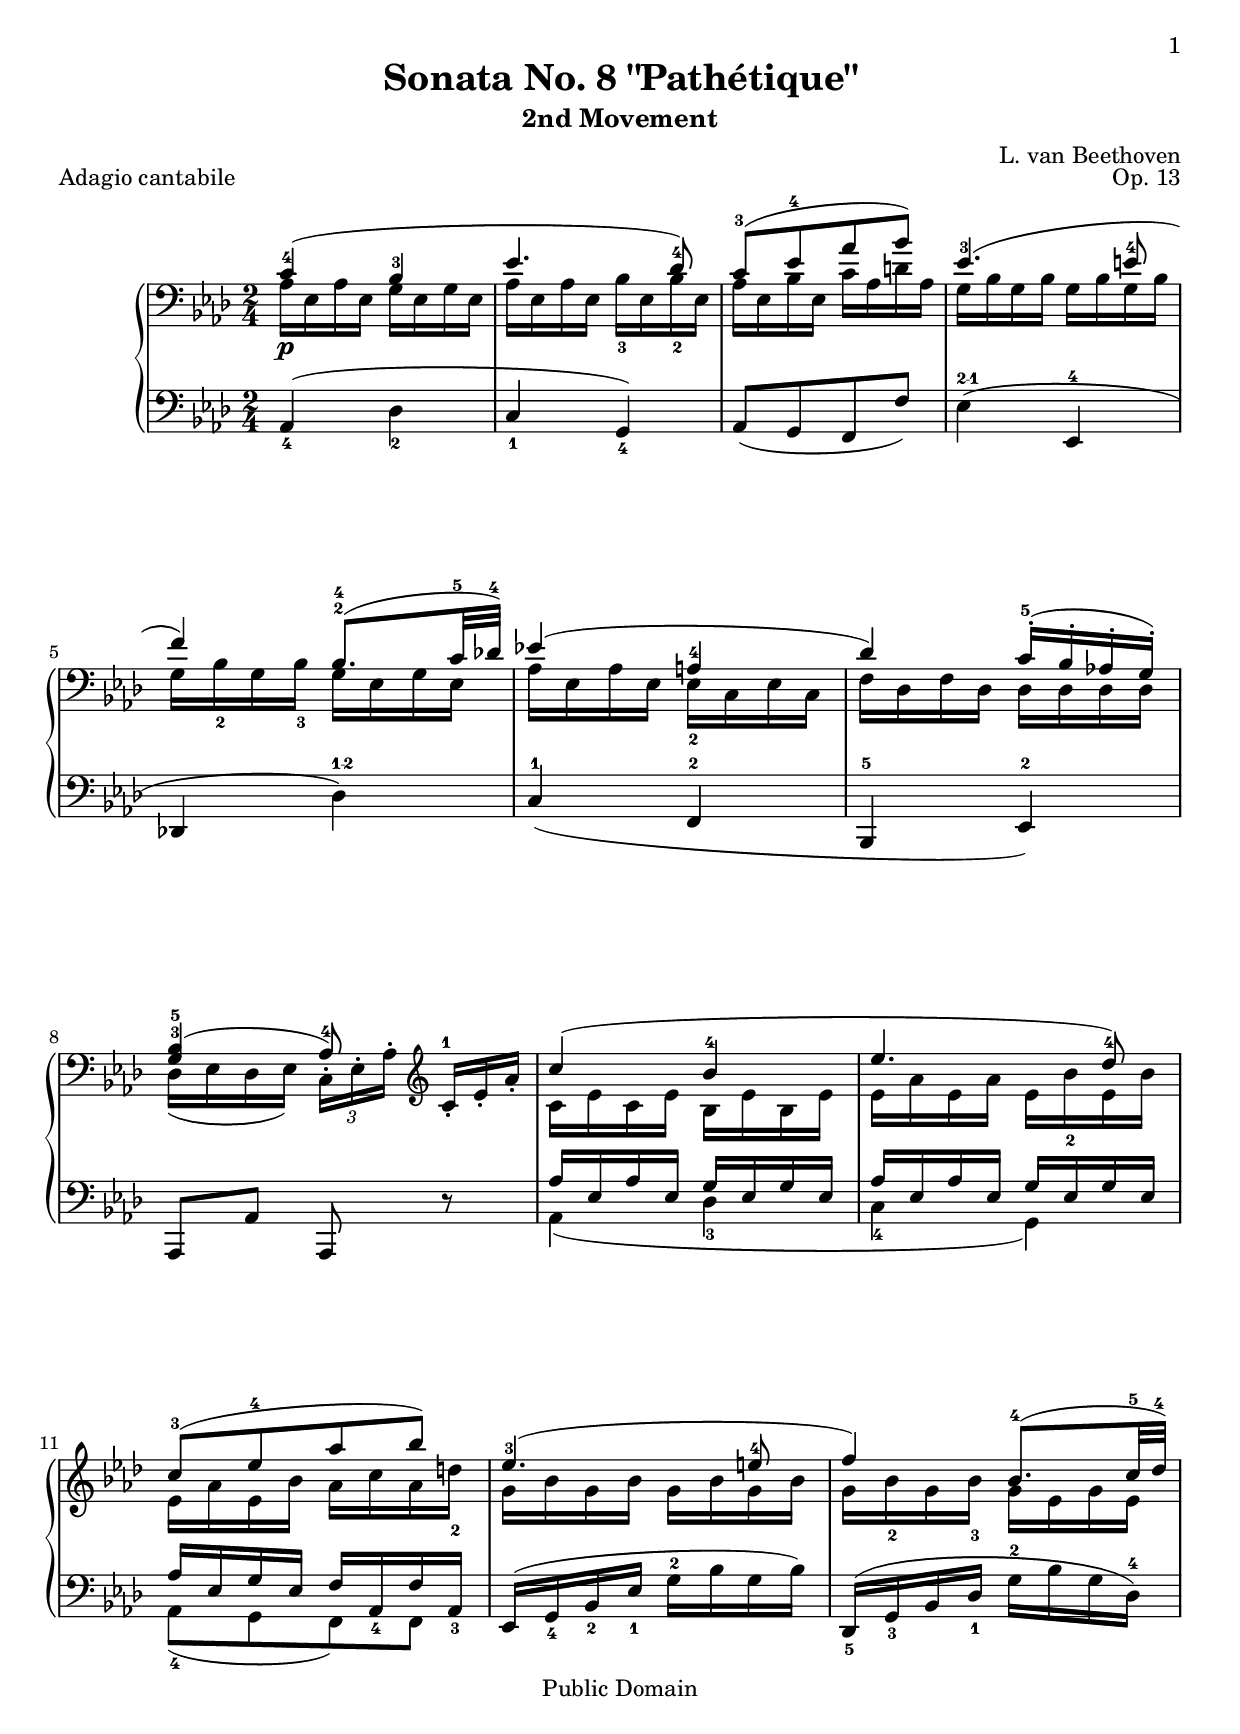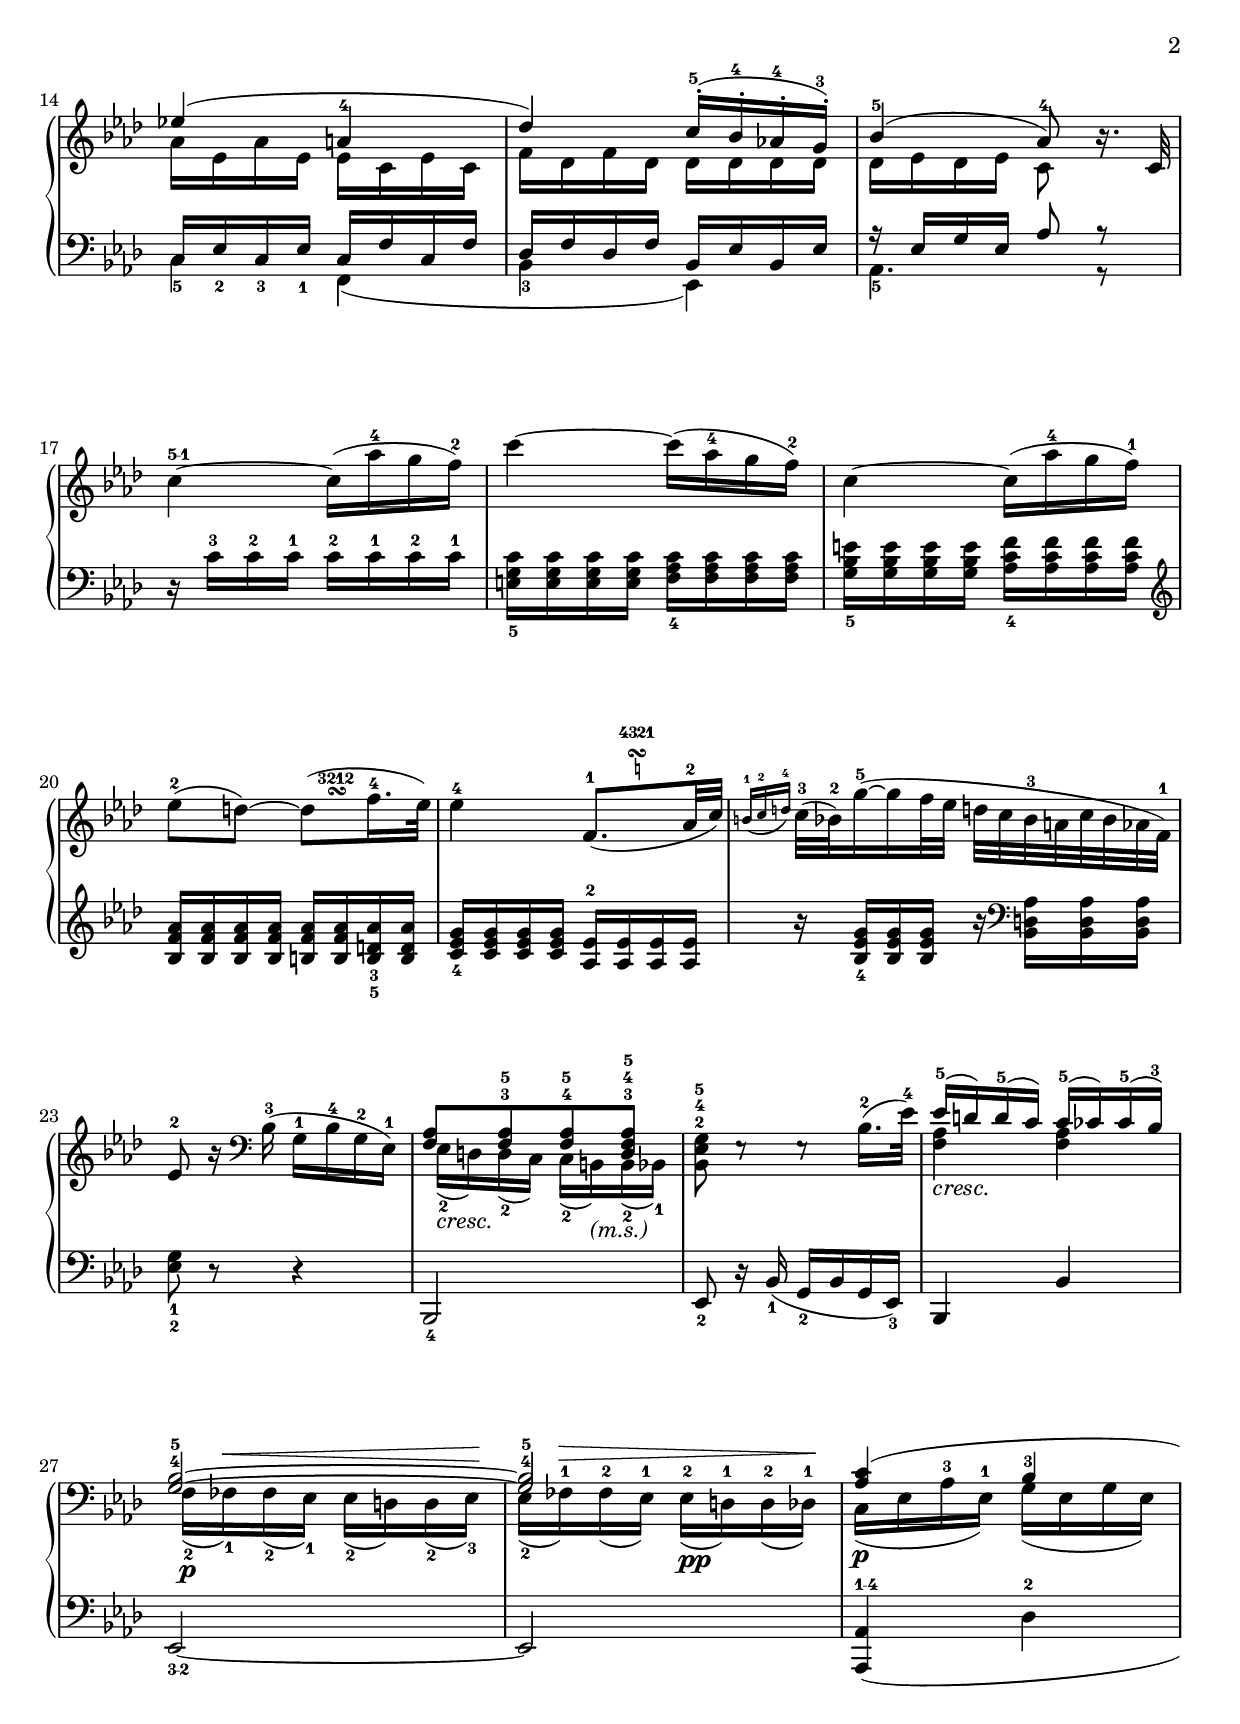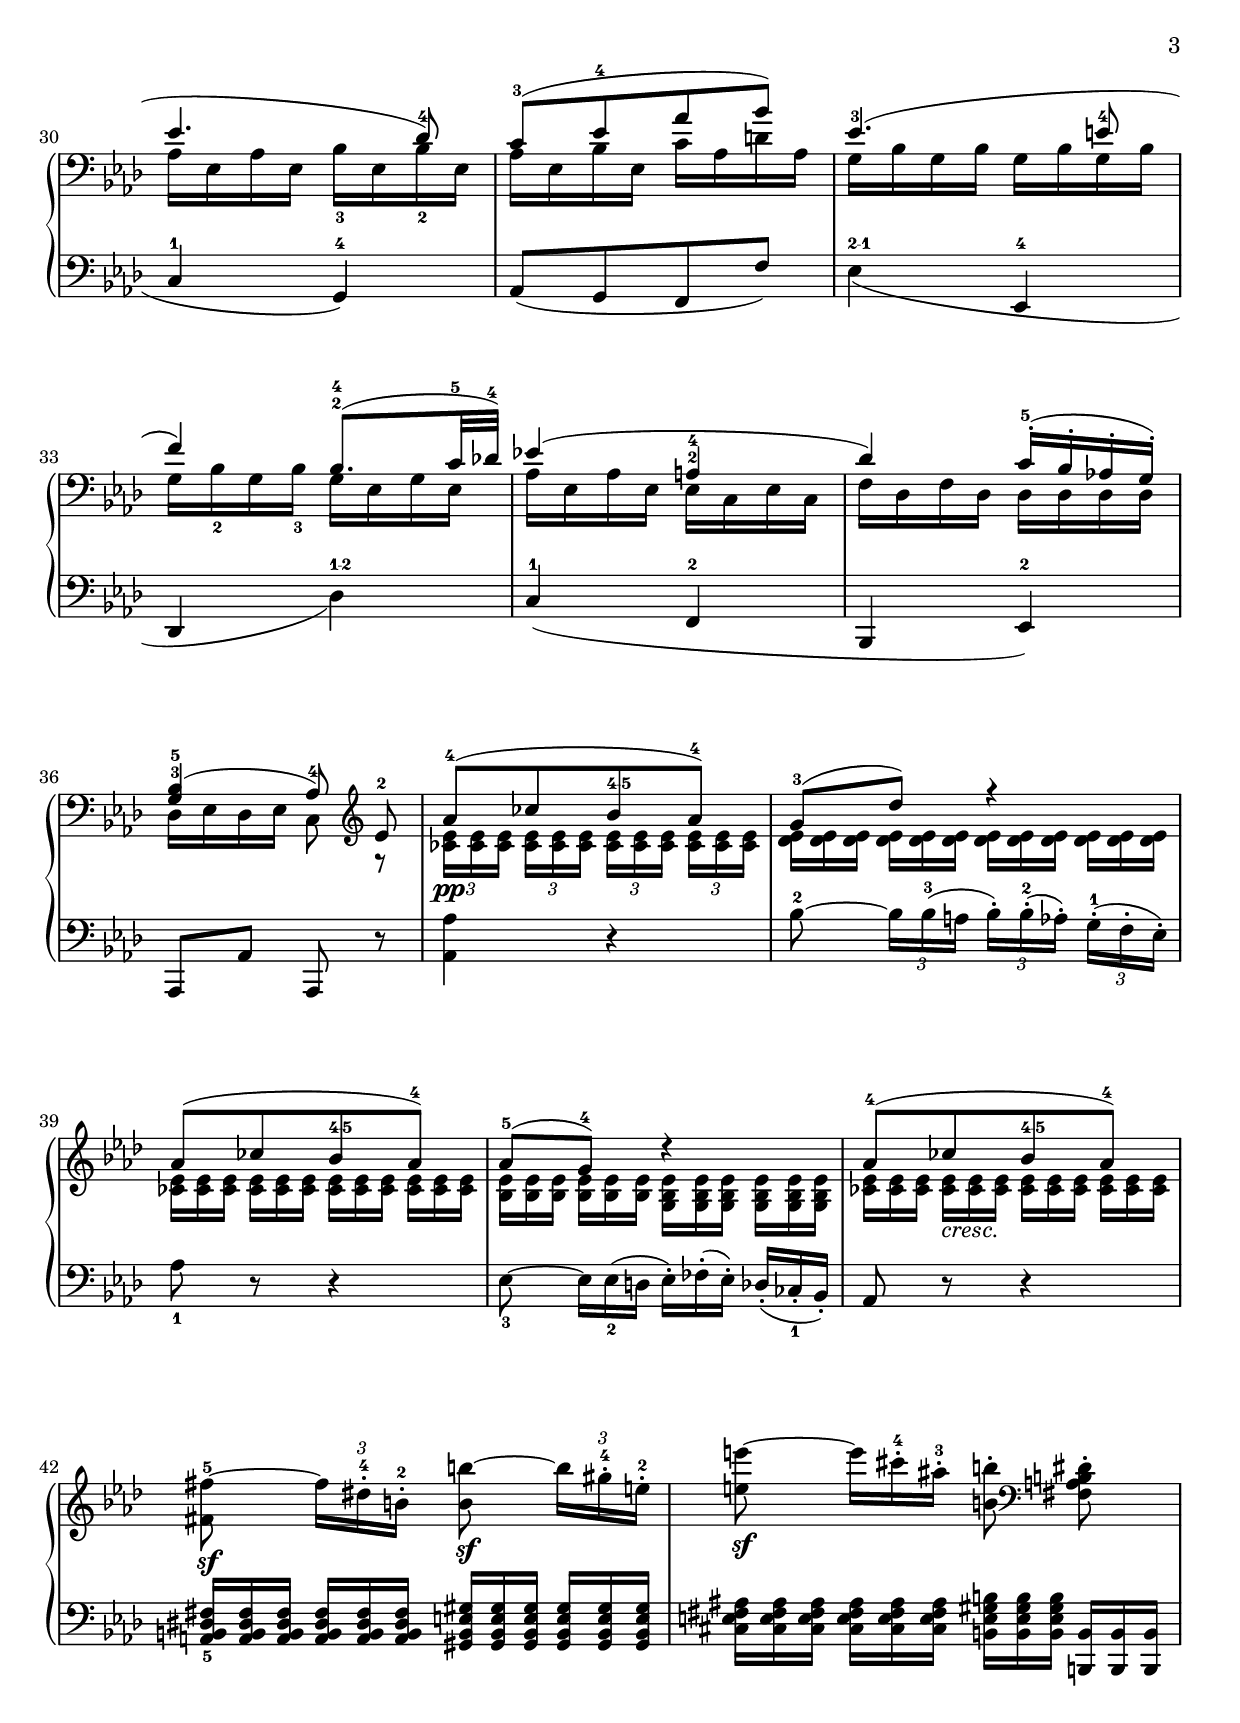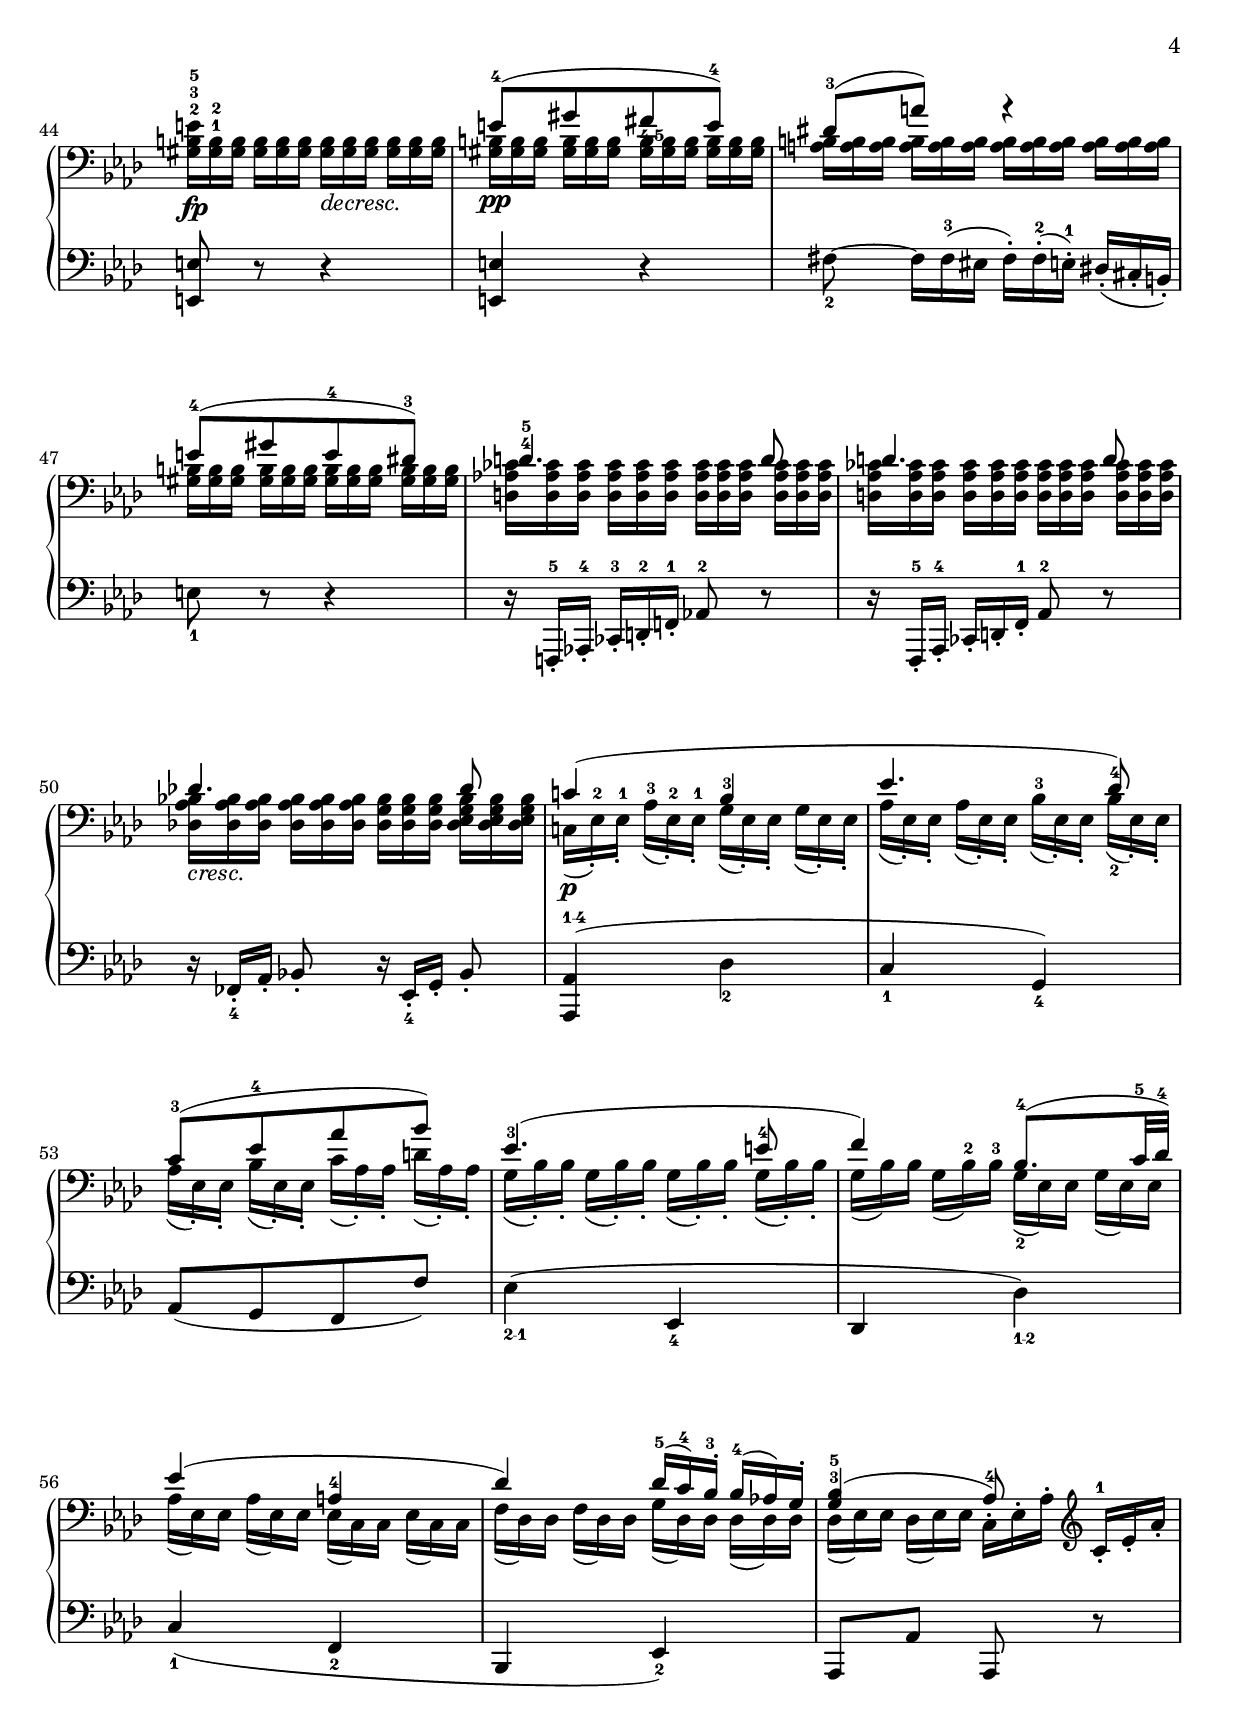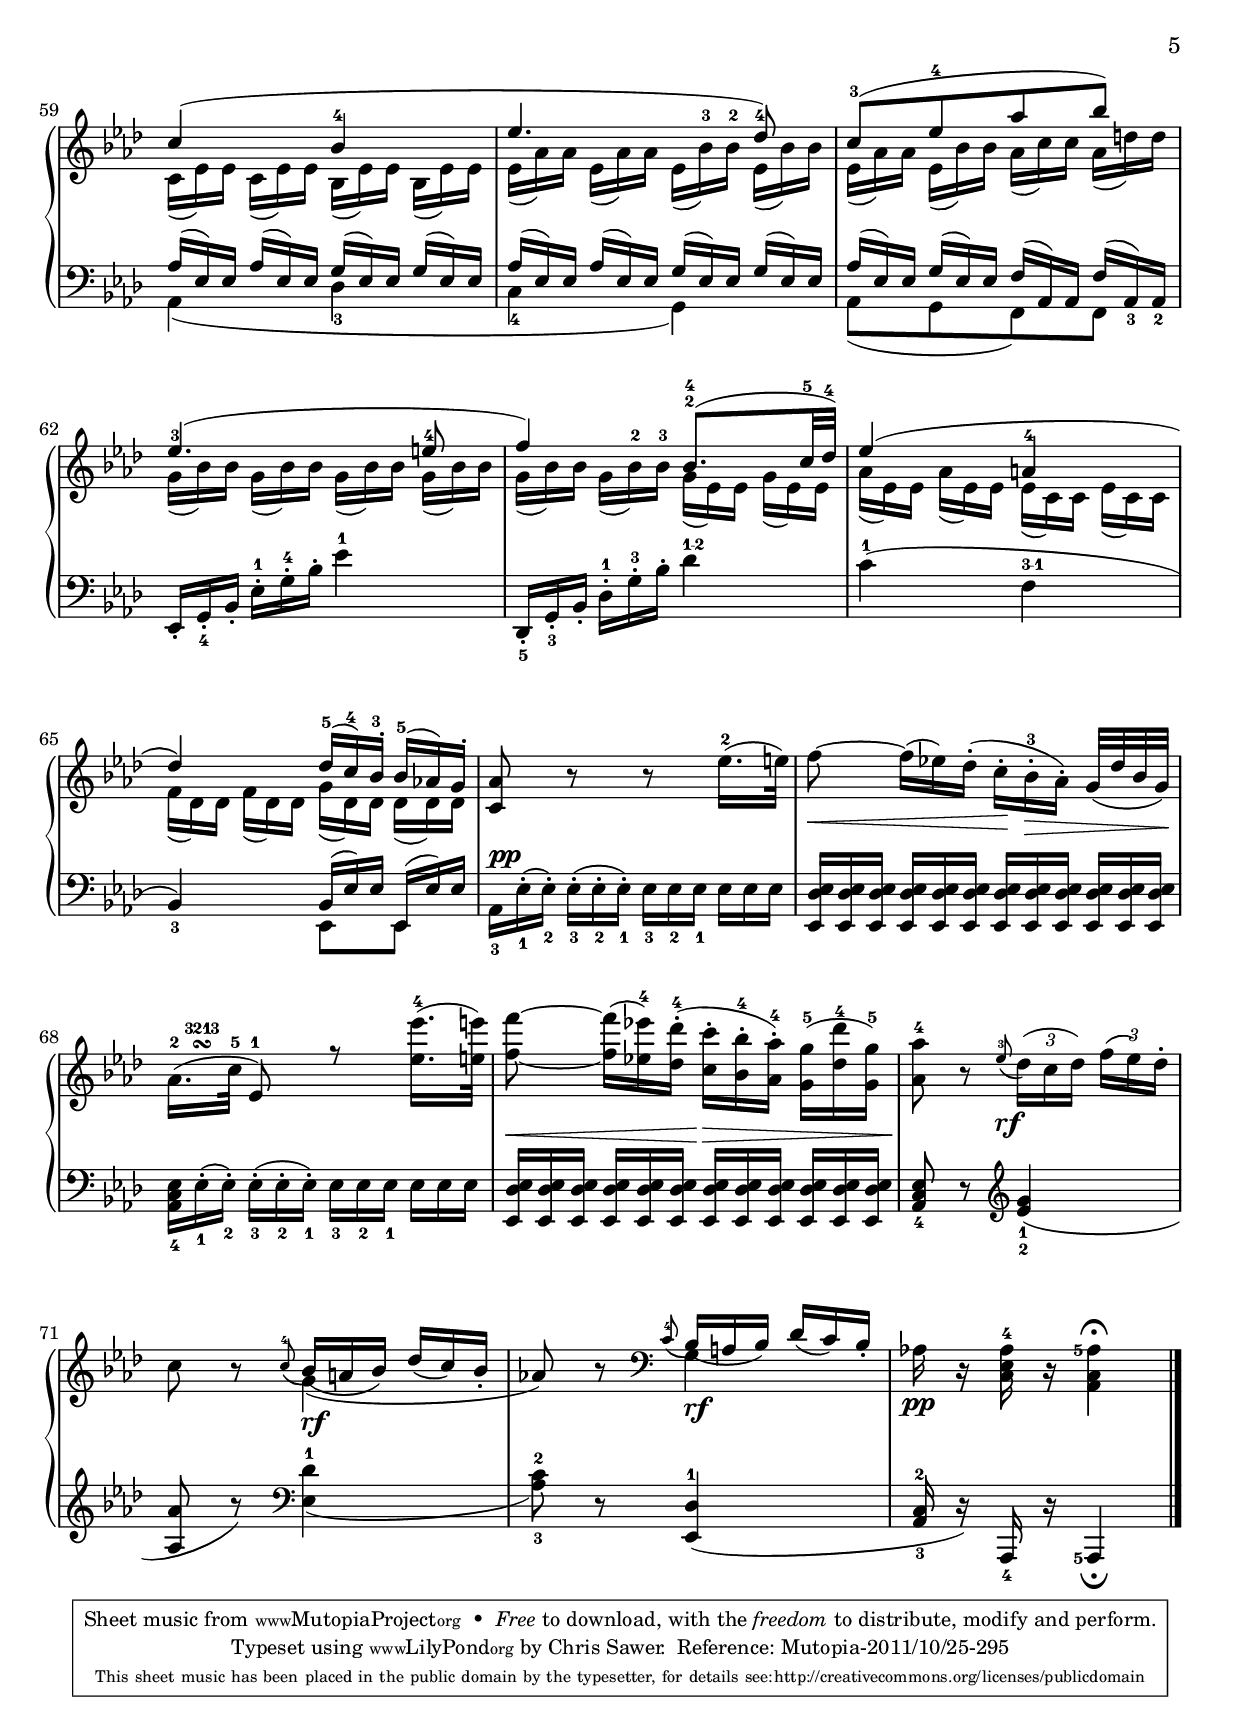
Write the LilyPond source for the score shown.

\version "2.14.2"

\header {
 title = "Sonata No. 8 \"Pathétique\""
 subtitle = "2nd Movement"
 composer = "L. van Beethoven"
 opus = "Op. 13"
 piece = "Adagio cantabile"

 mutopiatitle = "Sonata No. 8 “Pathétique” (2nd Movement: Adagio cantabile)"
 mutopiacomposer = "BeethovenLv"
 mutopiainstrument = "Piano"
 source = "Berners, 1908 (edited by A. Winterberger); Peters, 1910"
 
 % Chris Sawer (2003):
 % I haven't typeset all of Winterberger's additions, by a long way - no
 % fingering is included, and much of the phrasing, dynamics and performance
 % directions have also been omitted.
 
 % Javier Ruiz-Alma (6-Sep-2011):
 % updated lilypond source to version 2.14.2
 % fingering, addt'l dynamics, and reformatting to accomodate updates.
 % Source: Köhler & Ruthardt, Edition Peters, 1910. IMSLP#30364.
 
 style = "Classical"
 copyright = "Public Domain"

 filename = "pathetique-2.ly"
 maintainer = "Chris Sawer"
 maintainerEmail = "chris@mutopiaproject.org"
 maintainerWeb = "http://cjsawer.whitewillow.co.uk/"

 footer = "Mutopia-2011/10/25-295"
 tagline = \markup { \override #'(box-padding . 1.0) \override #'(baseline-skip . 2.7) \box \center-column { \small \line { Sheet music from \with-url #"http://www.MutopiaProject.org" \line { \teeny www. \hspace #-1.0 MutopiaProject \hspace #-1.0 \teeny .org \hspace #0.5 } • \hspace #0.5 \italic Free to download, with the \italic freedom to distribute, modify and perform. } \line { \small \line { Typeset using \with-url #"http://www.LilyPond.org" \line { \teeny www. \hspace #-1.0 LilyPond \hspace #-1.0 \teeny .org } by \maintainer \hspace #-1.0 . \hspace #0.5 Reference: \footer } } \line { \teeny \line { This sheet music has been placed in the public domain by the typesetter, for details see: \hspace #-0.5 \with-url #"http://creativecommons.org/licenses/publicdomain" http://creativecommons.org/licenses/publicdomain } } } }
}

\paper{
	%#(set-paper-size "a4")      %uncomment to test specific paper size
	%#(set-paper-size "letter")  %uncomment to test specific paper size
	  top-margin = 8\mm
	  bottom-margin = 8\mm
	  ragged-last-bottom = ##f
	  print-first-page-number = ##t
	  evenHeaderMarkup = \oddHeaderMarkup %force pages to have same header (i.e. page number to right)
}

%Command shortcuts
hideTempo = \set Score.tempoHideNote = ##t
fingerLeft = \set fingeringOrientations = #'(left)
fingerRight = \set fingeringOrientations = #'(right)
fingerUp = \set fingeringOrientations = #'(up)
fingerDown = \set fingeringOrientations = #'(down)
fingerUpDown = \set fingeringOrientations = #'(up down)
allowScriptUnderSlur = {
	\once \override TextScript #'avoid-slur = #'inside
	\once \override TextScript #'outside-staff-priority = ##f}
lengthenStems = \override Stem #'(details beamed-lengths) = #'(5)
revertStemLenghts = \revert Stem #'(details beamed-lengths)
hideTupletNumber = \override TupletNumber #'stencil = ##f
unhideTupletNumber = \revert TupletNumber #'stencil 
hideTupletBracket = \override TupletBracket #'bracket-visibility = ##f


topmain = \relative c' {

 \key as \major
 \time 2/4
 \tempo 4=36 \hideTempo
 \clef bass
 \stemUp
 
 <c-4>4( <bes-3> |\noBreak			%1
  es4. <des-4>8) |\noBreak
  <c-3>[( <es-4> as  bes)] |\noBreak
  es,4.-3( <e-4>8 |
  f4) <bes,^2^4>8.( \lengthenStems <c-5>32  <des!-4>) \revertStemLenghts |	%5
 es!4( <a,^4> |
  des) c16^.^5( bes^. as!^.  g)^. |
 <bes g>4-3-5(  as8-4) \clef treble s |
 \fingerUp c'4( <bes-4> |			%9
 es4. <des-4>8) |
 <c-3>[( <es-4> as  bes)] |
 es,4.-3(  <e-4>8 |
  f4) \lengthenStems <bes,-4>8.( <c-5>32  <des-4>) \revertStemLenghts |	%13
 es!4( <a,-4> |
  des) c16^5^.( bes^4^. as!^4^.  g^3)^. |
 <bes-5>4(  <as-4>8) b16.\rest c,32 |
\stemNeutral
c'4^\markup{\finger "5-1"}~ c16( as'-4 g  f-2) |		%17
 c'4 ~ c16( <as-4> g  f-2) |
 c4 ~ c16( as'-4 g  f-1) |
 <es-2>8(  d)~  
 \allowScriptUnderSlur
 d8[(^\markup \tiny \override #'(baseline-skip . 1) {
    \halign #-4
    \center-column {
      \musicglyph #"scripts.turn"
      	 }}^\markup{\halign #-2 \finger "3212"} 
 f16.-4  es32)] |
 es4^4  
 <f,^1>8.[_(^\markup{ 
  	\halign #-3  \center-column {
  		\general-align #Y #0.2 \finger "4321"
		\general-align #Y #-2 \tiny \musicglyph #"scripts.turn"
		\general-align #Y #-3 \teeny \natural	}
       }  as32^2  c_)] |		%21
 \grace {\stemUp \scaleDurations #' (1 . 6) {b16[_(^1 c^2 d_)^4] } \stemNeutral}
 c32(^3 bes!)^2 g'16(~^5 g f32 es \stemDown d![ c bes^3 a c bes as  f)]^1 |
 \stemNeutral es8-2 b'16\rest \clef bass bes,-3( g-1 bes-4 g-2  es-1) |
 \stemUp <as f>8[ <as f>^3^5 <as f>^4^5 <as f d>^3^4^5] |
 s8*3 \stemDown bes16.-2(  es32-4) \stemUp |			%25
 es16-5(  d) d-5(  c) c-5(  ces) ces-5(  bes-3)|
 <bes g>2~^4^5 |
 <bes^5 g^4> |
 <c as>4( <bes-3> |			%29
 es4.  <des-4>8) |
 <c-3>[( <es-4> as  bes)] |
 \fingerUp <es,-3>4.( <e-4>8 |
  f4) \lengthenStems <bes,^2^4>8.( <c-5>32  <des!-4>) \revertStemLenghts|	%33
 es!4( \fingerUp <a,-2-4> |
  des)  <c-5>16^.( bes^. as!^.  g)^. |
 <bes-5 g-3>4(  as8-4)\noBeam \clef treble <es'-2> |
 \lengthenStems <as-4>[( ces \allowScriptUnderSlur bes^\markup{\vspace #1 \finger "4-5"}  <as-4>)] \revertStemLenghts |	%37
 <g-3>(  des') r4 |
  \lengthenStems as8[( ces \allowScriptUnderSlur bes^\markup{\vspace #1 \finger "4-5"}  <as-4>)] \revertStemLenghts |
   as-5(  g-4) d'4\rest |
   \lengthenStems <as-4>8[( ces \allowScriptUnderSlur bes^\markup{\vspace #1 \finger "4-5"}  <as-4>)] \revertStemLenghts|		%41
 \stemNeutral
  
 <fis' fis,>-5~\sf \times 2/3 {  fis16[ <dis-4>-. <b-2>-.] } <b' b,>8~\sf \times 2/3 {  b16[ <gis-4>-. <e-2>-.] } |
 \hideTupletNumber \hideTupletBracket
 <e'e,>8~\sf \times 2/3 {  e16[ <cis-4>-. <ais-3>-.] } <b b,>8-.\noBeam \clef bass <dis,, b a fis>-. |
 \times 2/3 { <e-5  b-3 gis-2>16[\fp <b-2 gis-1> <b gis>] <b gis>[ <b gis> <b gis>]
   <b gis>[_\markup{\vspace #.5 \italic "decresc."} <b gis> <b gis>] <b gis>[ <b gis> <b gis>] } | \noBreak
 \stemUp
 e8-4[( gis \allowScriptUnderSlur fis^\markup{\vspace #-1.9 \finger "4-5"}  e-4)] |		%45
 <dis^3>(  a') r4 |
  <e-4>8[( gis <e-4>  <dis-3>)] |
 <d-4-5>4. d8 |
 d4. d8 |			%49
 des!4. des8 |
 c!4( <bes-3> |
 es4.  <des-4>8) |
  <c-3>[( <es-4> as  bes)] |		%53
 <es,-3>4.( <e-4>8 |
  \lengthenStems f4) <bes,-4>8.( <c-5>32  <des-4>) \revertStemLenghts|
 es4( <a,-4> |
  des) \times 2/3 {  des16-5[(  c-4) bes-3-.]  bes-4[(  as!) g-.] } |	%57
 <bes-5 g-3>4(  as8-4) \clef treble s |
 c'4( <bes-4> |
 es4.  <des-4>8) |
  <c-3>[( <es-4> as  bes)] |					%61
 <es,-3>4.( <e-4>8 |
  f4) \lengthenStems <bes,-2-4>8.( <c-5>32  <des-4>) \revertStemLenghts|
 es4( <a,-4> |
  des) \times 2/3 {des16^5[( c^4) bes^3-.]  bes^5[(  as!) g-.] } |	%65
 \stemNeutral
 \slurNeutral
 \tieNeutral
 <as  c,>8 b\rest b\rest <es-2>16.(  e32) |
 f8~_\< \times 2/3 {  f16[(  es!) des-.(]  c[-._\! bes-.^3_\>  as)-.] }  g32[( des' bes  g)]_\! |
  %\allowScriptUnderSlur
  as16.-2([^\markup \tiny  \override #'(baseline-skip . 1) {
    \halign #-2  \center-column { 
    	 \finger "3213"
	 \musicglyph #"scripts.turn"}}
  c32^5]  es,8^1) r <es'' es,>16.-4( <e e,>32) |
 <f f,>8~ \times 2/3 { <f f,>16[( <es! es,!>-4) <des des,>-4-.(]
   <c c,>[-. <bes bes,>-4-. <as as,>-4)-.] <g g,-5>[( <des'-4 des,> <g,-5 g,>)] } |	%69
   <as as,>8-4 b,\rest \grace{ \override Stem  #'stroke-style = #"grace" {\stemUp es8^3_(_\markup{\dynamic rf} \stemNeutral}
   \revert Stem #'stroke-style }
   \unhideTupletNumber
   \times 2/3 {des16)[( c  des)]} \times 2/3{ f[(  es) des-.] } \hideTupletNumber|
 c8 b\rest \stemUp \grace {
\override Stem   #'stroke-style = #"grace"
   c8^4( 
  \revert Stem #'stroke-style }
 \times 2/3 {
     bes16)[_\markup{ \dynamic rf}( a  bes)]  des[(  c) bes_.] } |
 s4 \clef bass \grace {
\override Stem   #'stroke-style = #"grace"
   c,8^4( 
  \revert Stem #'stroke-style }
 \times 2/3 {
     bes16)[_\markup{\dynamic rf}( a  bes)]  des[(  c) bes_.] } |
 \stemDown
 as!16 \pp d,\rest <as'^4 es c> d,\rest \fingerLeft <as'-5 c, as>4^\markup{" "}^\fermata \bar "|."		%73
}

topsecondary =  \relative c' {
 \set Voice.tupletNumberFormatFunction = #'()
 \stemDown
 as16 \p es as es g es g es |		%1
 as es as es bes'-3 es, bes'-2 es, |
 as es bes' es, c' as d as |
 g bes g bes g bes g bes |
 g bes_2 g bes_3 g es g es |		%5
 as es as es es_2 c es c |
 f des f des des des des des |
 des( es des  es)

  \hideTupletBracket
  \unhideTupletNumber
 \times 2/3 { c[^. es^. as^.] }
 \times 2/3 { \stemNeutral \hideTupletNumber
 c^\markup{\finger 1}[-. es-. as-.] \stemDown }
 c,16 es c es bes es bes es |		%9
 es as es as es bes'-2 es, bes' |
 es, as es bes' as c as d-2 |
 g, bes g bes g bes g bes |
 g bes_2 g bes_3 g es g es |		%13
 as es as es es c es c |
 f des f des des des des des |
 des es des es c8 s |
 s2*7					%17 - 23
 es,16(_2_\markup{\vspace #.5 \italic "cresc."}  d) d_2(  c) c_2(  b)_\markup{\italic "(m.s.)"} b_2(  bes_1) |
 <g' es bes>8^\markup{\finger 2}^\markup{\finger 4}^\markup{\finger 5} e\rest e\rest s |		%25
 <as f>4_\markup{\vspace #.5 \italic "cresc."} <as f> |
 f16-2(_\p  fes-1)^\< fes-2(  es-1) es-2(  d) d-2(  es-3)^\! |
 es_2(  <fes^1>)^\> <fes^2>(  <es^1>) <es^2>(_\markup{\dynamic "pp"}  <d^1>) <d^2>(  <des^1>)^\! |
 \fingerUp c( \p es <as-3> <es-1>) g( es g  es) |		%29
 as es as es bes'-3 es, bes'-2 es, |
 as es bes' es, c' as d as |
 g bes g bes g bes g bes |
 g <bes_2> g <bes_3> g es g es |		%33
 as es as es es c es c |
 f des f des des des des des |
 des es des es c8 r |
  \unhideTupletNumber
 \times 2/3 { <es'  ces>16[\pp <es ces> <es ces>]} 
 \times 2/3 {<es ces>[ <es ces> <es ces>]}
 \times 2/3 {<es ces>[ <es ces> <es ces>]}
 \times 2/3 { <es ces>[ <es ces> <es ces>]} |		%37
  \hideTupletNumber
  \times 2/3 {
  <es des>[ <es des> <es des>] <es des>[ <es des> <es des>]
    <es des>[ <es des> <es des>] <es des>[ <es des> <es des>] |
  <es ces>[ <es ces> <es ces>] <es ces>[ <es ces> <es ces>]
    <es ces>[ <es ces> <es ces>] <es ces>[ <es ces> <es ces>] |
  <es bes>[ <es bes> <es bes>] <es bes>[ <es bes> <es bes>]
    <es bes g>[ <es bes g> <es bes g>] <es bes g>[ <es bes g> <es bes g>] |
  <es ces>[ <es ces> <es ces>] <es ces>[_\markup{\vspace #.5 \italic "cresc."} <es ces> <es ces>]
    <es ces>[ <es ces> <es ces>] <es ces>[ <es ces> <es ces>] |		%41
 }
 s2*3 |
 \times 2/3 {
  <b  gis>16[\pp <b gis> <b gis>] <b gis>[ <b gis> <b gis>]
    <b gis>[ <b gis> <b gis>] <b gis>[ <b gis> <b gis>] | \noBreak	%45
  <b a>[ <b a> <b a>] <b a>[ <b a> <b a>]
    <b a>[ <b a> <b a>] <b a>[ <b a> <b a>] |
  <b gis>[ <b gis> <b gis>] <b gis>[ <b gis> <b gis>]
    <b gis>[ <b gis> <b gis>] <b gis>[ <b gis> <b gis>] | \noBreak
  <ces as! d,>[ <ces as d,> <ces as d,>] <ces as d,>[ <ces as d,> <ces as d,>]
    <ces as d,>[ <ces as d,> <ces as d,>] <ces as d,>[ <ces as d,> <ces as d,>] | \noBreak
  <ces as d,>[ <ces as d,> <ces as d,>] <ces as d,>[ <ces as d,> <ces as d,>]
    <ces as d,>[ <ces as d,> <ces as d,>] <ces as d,>[ <ces as d,> <ces as d,>] |	%49
  
  <bes! as des,!>[_\markup{\vspace #.8 \italic "cresc."} <bes as des,> <bes as des,>]
    <bes as des,>[ <bes as des,> <bes as des,>]
    <bes g des>[ <bes g des> <bes g des>] <bes g es des>[ <bes g es des> <bes g es des>] |
   c,![(\p  <es-2>)_. <es-1>_.]  <as-3>[(  <es-2>)_. <es-1>_.]  g[(  es)_. es_.]  g[(  es)_. es_.] |
   as[(  es)_. es_.]  as[(  es)_. es_.]  <bes'-3>[(  es,)_. es_.] 
   \once \override Fingering #'staff-padding = #'()
   <bes'_2>[(  es,)_. es_.] |
   as[(  es)_. es_.]  bes'[(  es,)_. es_.]  c'[(  as)_. as_.]  d[(  as)_. as_.] |	%53
   g[(  bes)_. bes_.]  g[(  bes)_. bes_.]  g[(  bes)_. bes_.]  g[(  bes)_. bes_.] |
   g[(  bes) bes]  g[(  <bes-2>) <bes-3>]  g_2[(  es) es]  g[(  es) es] |
   as[(  es) es]  as[(  es) es]  es[(  c) c]  es[(  c) c] |
   f[(  des) des]  f[(  des) des]  g[(  des) des]  des[(  des) des] |			%57
   des[(  es) es]  des[(  es) es]  c[^. es^. as^.] \stemNeutral  <c^1>[-. es-. as-.] \stemDown |
   c,[(  es) es]  c[(  es) es]  bes[(  es) es]  bes[(  es) es] |
   es[(  as) as]  es[(  as) as]  es[(  <bes'-3>) <bes-2>]  es,[(  bes') bes] |
   es,[(  as) as]  es[(  bes') bes]  as[(  c) c]  as[(  d) d] |			%61
   g,[(  bes) bes]  g[(  bes) bes]  g[(  bes) bes]  g[(  bes) bes] |
   g[(  bes) bes]  g[(  <bes^2>) <bes^3>]  g[(  es) es]  g[(  es) es] |
   as[(  es) es]  as[(  es) es]  es[(  c) c]  es[(  c) c] |
   f[(  des) des]  f[(  des) des]  g[(  des) des]  des[( des) des] |		%65
 }
 s2*5									%66 - %70
 s4 g4( |
  \stemNeutral  as!8) b\rest \stemDown g,4 |
 
 \stemNeutral
}


bottom = \relative c {
 \hideTupletNumber
 \hideTupletBracket
 \key as \major
 \time 2/4
 \clef bass
 
 as4_4( des_2 |		%1
 c_1  g_4) |
  as8[( g f  f')] |
  es4(^\markup{\finger "2-1"} es,^4 |
 des!  des')^\markup{\finger "1-2"} |		%5
 c^1( f,^2 |
 bes,^5  es)^2 |
 as,8 as' as, r |
 << {
  as''16 es as es g es g es |	%9 (1)
  as es as es g es g es |
  as es g es f \fingerDown <as,-4> f' <as,-3> |
 } \\ {
  \fingerDown 
  as4( <des-3> |			%9 (2)
  <c-4>  g) |
 <as-4>8[( g  f) f] |
 } >>
 es16( \fingerDown <g-4> <bes-2> <es-1> \fingerUp <g-2> bes g  bes) |
 \fingerDown <des,,-5>( <g-3> bes <des-1> \fingerUp <g-2> bes g  <des-4>) | %13
 << {
 \fingerDown c16 <es-2> <c-3> <es-1> c f c f |
  des f des f bes, es bes es |
  r es g es as8 r |
 } \\ {
  \fingerDown <c,-5>4 f,( |
  <bes-3>  es,) |
  <as-5>4. r8 |
 } >>
 r16 c'^3 c^2 c^1 c^2 c^1 c^2 c^1 |		%17
 <c g e>_5 <c g e> <c g e> <c g e> <c as f>_4 <c as f> <c as f> <c as f> |
 <e bes g>_5 <e bes g> <e bes g> <e bes g> <f c as>_4 <f c as> <f c as> <f c as> \clef treble |
 <as f bes,> <as f bes,> <as f bes,> <as f bes,> <as f b,> <as f b,> <as d, b>_3_5 <as d, b> |
 <g es c>_4 <g es c> <g es c> <g es c> <es as,>^2 <es as,> <es as,> <es as,> |		%21
 r <g es bes>_4 <g es bes> <g es bes> r \clef bass <as, d, bes> <as d, bes> <as d, bes> |
 <g es>8_1_2 r r4 |
 bes,,2_4 |
 <es_2>8 r16 bes'_1( g_2 bes g  es_3) |	%25
 bes4 bes' |
 es,2~_\markup{\finger "3-2"} |
 es |
 <as as,>4^\markup{\finger "1-4"}_( des^2 |		%29
 c^1  g^4) |
  as8[( g f  f')] |
 es4_(^\markup{\finger "2-1"} es,^4 |
 des  des'^\markup{\finger "1-2"}_) |			%33
 c^1( f,^2 |
 bes,  <es-2>) |
 as,8 as' as, r |
 <as'' as,>4 r |		%37
 \fingerDown bes8-2~ \unhideTupletNumber 
  \times 2/3 {bes16[ \fingerUp <bes-3>( a]} \times 2/3 {bes)[-. <bes-2>-.(  as)-.]}
  \times 2/3 {<g-1>[-.( f-. es)-.]} \hideTupletNumber|
 \fingerDown <as-1>8 r r4 |
 es8_3~ \times 2/3 {  es16[ es_2( d]   es)[-. fes-.(  es)-.]  des[-.( <ces-1>-.  bes)-.] } |
 as8 r r4 |			%41
 \times 2/3 {
  <fis' dis b a>16_5[ <fis dis b a> <fis dis b a>] <fis dis b a>[ <fis dis b a> <fis dis b a>]
    <gis e b gis>[ <gis e b gis> <gis e b gis>] <gis e b gis>[ <gis e b gis> <gis e b gis>] |
  <ais fis e cis>[ <ais fis e cis> <ais fis e cis>] <ais fis e cis>[ <ais fis e cis> <ais fis e cis>]
    <b gis e b>[ <b gis e b> <b gis e b>] <b, b,>[ <b b,> <b b,>] |
 }
 <e e,>8 r r4 |
 <e e,> r |			%45
 <fis>8_2~ \times 2/3 {  fis16[ fis^3( eis]   fis)[-. fis-2-.(  e-1)-.]  dis[-.( cis-.  b)-.] } |
 <e-1>8 r r4 |
 \times 2/3 { r16 \fingerUp <f,,!-5>[-. <as!-4>-.]  <ces-3>[-. <d-2>-. <f!-1>-.] } <as!-2>8 r |
 \times 2/3 { r16  <f,-5>[-. <as-4>-.]  ces[-. d-. <f-1>-.] } <as-2>8 r |		%49
 \times 2/3 { r16  fes_4[-. as-.] } bes!8-. \times 2/3 { r16  es,_4[-. g-.] } bes8-. |
 <as as,>4^\markup{\finger "1-4"}( des_2 |
 c_1  g_4) |
  as8[( g f  f')] |		%53
  es4(_\markup{\finger "2-1"} es,_4 |
  des  des'_\markup{\finger "1-2"}) |
 \fingerDown <c-1>( <f,-2> |
 bes,  <es-2>) |			%57
 as,8 as' as, r |
 << {
  \times 2/3 {
    \hideTupletBracket
    \hideTupletNumber
    as''16[(  es) es]  as[(  es) es]  g[(  es) es]  g[(  es) es] |
    as[(  es) es]  as[(  es) es]  g[(  es) es]  g[(  es) es] |
    as[(  es) es]  g[(  es) es]  f[(  as,) as]  f'[(  <as,_3>) <as_2>] |%61 (1)
  }
 } \\ {
  \fingerDown
  as4( <des-3> |
  <c-4> g) |
   as8[( g  f) f] |		% 61 (2)
 } >>
 \times 2/3 {  es16[-. <g-4>-. bes-.]  <es^1>[-. <g^4>-. bes-.] } <es^1>4 |
 \times 2/3 {  <des,,-5>16[-. <g-3>-. bes-.]  <des^1>[-. <g^3>-. bes-.] } des4^\markup{\finger "1-2"} |
 <c^1>( \allowScriptUnderSlur f,^\markup{\finger "3-1"} |
  <bes,_3>) << { \times 2/3 { 
  \hideTupletBracket
  \hideTupletNumber
 bes16[(  es) es]  es,[(  es') es] } } \\ { es,8 es } >> |	%65
  \hideTupletNumber
 \times 2/3 {
 \stemDown as16_3[ es'_1-.(^\markup{\vspace #-.3 \halign #0.7 \dynamic "pp"}  es_2)-.]
 \stemNeutral es_3[-.( es_2-.  es_1)-.]  es_3[ es_2 es_1]  es[ es es] |
  <es des es,>[ <es des es,> <es des es,>] <es des es,>[ <es des es,> <es des es,>]
    <es des es,>[ <es des es,> <es des es,>] <es des es,>[ <es des es,> <es des es,>] |
  \stemDown <es c as>[_4 es-._1(  es)_2-.] \stemNeutral es[-._3( es-._2  es)-._1]  es_3[ es_2 es_1]  es[ es es] |
  <es des es,>[^\< <es des es,> <es des es,>] <es des es,>[ <es des es,> <es des es,>]_\!
    <es des es,>[^\> <es des es,> <es des es,>] <es des es,>[ <es des es,> <es des es,>]\! |	%69
 }
 <es c as>8_4 r \clef treble <g' es>4_1_2( \hideTupletNumber|
 <as as,>8 r) \clef bass <des, es,>4^1_( |
 <c^2 as_3>8) r <des,^1 es,>4_( |
 <c^2 as_3>16 r) as,_4 r \fingerLeft <as-5>4_\markup{" "}_\fermata \bar "|."	%73
}

\score {
	  \context PianoStaff <<
		  \context Staff = "up" <<
		   \set Staff.midiInstrument = #"acoustic grand"
		   \context Voice = VA { \voiceOne \topmain }
		   \context Voice = VB { \voiceTwo \topsecondary }
		   >>
	  \context Staff = "down" <<
		   \set Staff.midiInstrument = #"acoustic grand"
		   \bottom
		   >>
	  >>
	 \layout{}
	 \midi {  
		 \context{
		 	 \Voice
		 	 	\remove "Dynamic_performer"
		 }
	}
}
